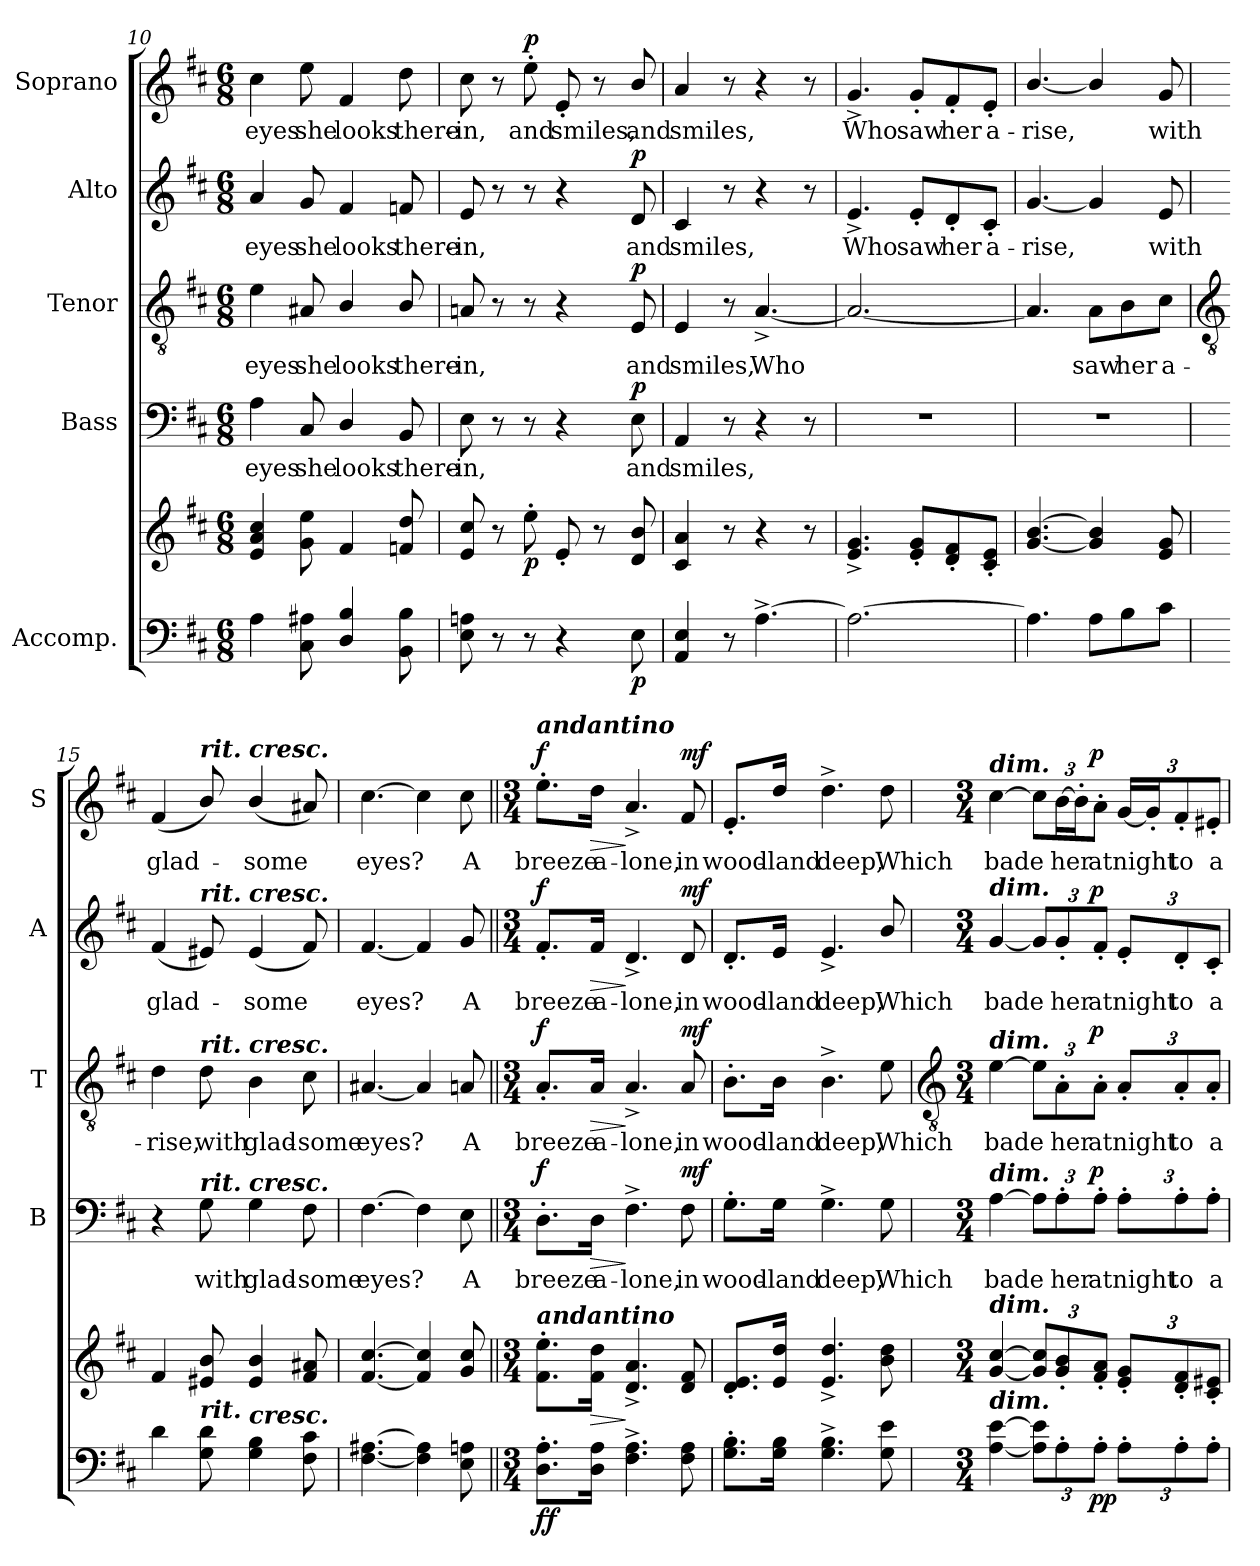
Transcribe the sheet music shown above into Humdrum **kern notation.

**kern	**kern	**dynam	**kern	**text	**dynam	**kern	**text	**dynam	**kern	**text	**dynam	**kern	**text	**dynam
*part5	*part5	*part5	*part4	*part4	*part4	*part3	*part3	*part3	*part2	*part2	*part2	*part1	*part1	*part1
*staff6	*staff5	*staff5/6	*staff4	*staff4	*staff4	*staff3	*staff3	*staff3	*staff2	*staff2	*staff2	*staff1	*staff1	*staff1
*I"Accomp.	*	*	*I"Bass	*	*	*I"Tenor	*	*	*I"Alto	*	*	*I"Soprano	*	*
*	*	*	*I'B	*	*	*I'T	*	*	*I'A	*	*	*I'S	*	*
!!LO:LB:g=z
*clefF4	*clefG2	*	*clefF4	*	*	*clefGv2	*	*	*clefG2	*	*	*clefG2	*	*
*k[f#c#]	*k[f#c#]	*	*k[f#c#]	*	*	*k[f#c#]	*	*	*k[f#c#]	*	*	*k[f#c#]	*	*
*D:	*D:	*	*D:	*	*	*D:	*	*	*D:	*	*	*D:	*	*
*M6/8	*M6/8	*	*M6/8	*	*	*M6/8	*	*	*M6/8	*	*	*M6/8	*	*
=10	=10	=10	=10	=10	=10	=10	=10	=10	=10	=10	=10	=10	=10	=10
!	!	!	!	!LO:LY:b	!	!	!LO:LY:b	!	!	!LO:LY:b	!	!	!LO:LY:b	!
4A	4e 4a 4cc#	.	4A	eyes	.	4e	eyes	.	4a	eyes	.	4cc#	eyes	.
!	!	!	!	!LO:LY:b	!	!	!LO:LY:b	!	!	!LO:LY:b	!	!	!LO:LY:b	!
8C# 8A#X	8g 8ee	.	8C#	she	.	8A#X	she	.	8g	she	.	8ee	she	.
!	!	!	!	!LO:LY:b	!	!	!LO:LY:b	!	!	!LO:LY:b	!	!	!LO:LY:b	!
4D/ 4B/	4f#	.	4D/	looks	.	4B/	looks	.	4f#	looks	.	4f#	looks	.
!	!	!	!	!LO:LY:b	!	!	!LO:LY:b	!	!	!LO:LY:b	!	!	!LO:LY:b	!
8BB 8B	8fn 8dd	.	8BB	there-	.	8B/	there-	.	8fn	there-	.	8dd	there-	.
=11	=11	=11	=11	=11	=11	=11	=11	=11	=11	=11	=11	=11	=11	=11
!	!	!	!	!LO:LY:b	!	!	!LO:LY:b	!	!	!LO:LY:b	!	!	!LO:LY:b	!
8E 8An	8e 8cc#	.	8E	-in,	.	8An	-in,	.	8e	-in,	.	8cc#	-in,	.
8r	8r	.	8r	.	.	8r	.	.	8r	.	.	8r	.	.
!	!	!LO:DY:b	!	!	!	!	!	!	!	!	!	!	!LO:LY:b	!LO:DY:b
8r	8ee'	p	8r	.	.	8r	.	.	8r	.	.	8ee'	and	p
!	!	!	!	!	!	!	!	!	!	!	!	!	!LO:LY:b	!
4r	8e'	.	4r	.	.	4r	.	.	4r	.	.	8e'	smiles,	.
.	8r	.	.	.	.	.	.	.	.	.	.	8r	.	.
!	!	!LO:DY:b=2	!	!LO:LY:b	!LO:DY:b	!	!LO:LY:b	!LO:DY:b	!	!LO:LY:b	!LO:DY:b	!	!LO:LY:b	!
8E	8d/ 8b/	p	8E	and	p	8E	and	p	8d	and	p	8b/	and	.
=12	=12	=12	=12	=12	=12	=12	=12	=12	=12	=12	=12	=12	=12	=12
!	!	!	!	!LO:LY:b	!	!	!LO:LY:b	!	!	!LO:LY:b	!	!	!LO:LY:b	!
4AA 4E	4c# 4a	.	4AA	smiles,	.	4E	smiles,	.	4c#	smiles,	.	4a	smiles,	.
8r	8r	.	8r	.	.	8r	.	.	8r	.	.	8r	.	.
!	!	!	!	!	!	!	!LO:LY:b	!	!	!	!	!	!	!
[4.A^	4r	.	4r	.	.	[4.A^	Who	.	4r	.	.	4r	.	.
.	8r	.	8r	.	.	.	.	.	8r	.	.	8r	.	.
=13	=13	=13	=13	=13	=13	=13	=13	=13	=13	=13	=13	=13	=13	=13
!	!	!	!LO:N:vis=1	!	!	!	!	!	!	!LO:LY:b	!	!	!LO:LY:b	!
2.A_	4.e^ 4.g^	.	2.r	.	.	2.A_	.	.	4.e^	Who	.	4.g^	Who	.
!	!	!	!	!	!	!	!	!	!	!LO:LY:b	!	!	!LO:LY:b	!
.	8e' 8g'L	.	.	.	.	.	.	.	8e'/L	saw	.	8g'/L	saw	.
!	!	!	!	!	!	!	!	!	!	!LO:LY:b	!	!	!LO:LY:b	!
.	8d' 8f#'	.	.	.	.	.	.	.	8d'/	her	.	8f#'/	her	.
!	!	!	!	!	!	!	!	!	!	!LO:LY:b	!	!	!LO:LY:b	!
.	8c#' 8e'J	.	.	.	.	.	.	.	8c#'/J	a-	.	8e'/J	a-	.
=14	=14	=14	=14	=14	=14	=14	=14	=14	=14	=14	=14	=14	=14	=14
!	!	!	!LO:N:vis=1	!	!	!	!	!	!	!LO:LY:b	!	!	!LO:LY:b	!
4.A]	[4.g/ [4.b/	.	2.r	.	.	4.A]	.	.	[4.g	-rise,	.	[4.b/	-rise,	.
!	!	!	!	!	!	!	!LO:LY:b	!	!	!	!	!	!	!
8AL	4g/] 4b/]	.	.	.	.	8A\L	saw	.	4g]	.	.	4b/]	.	.
!	!	!	!	!	!	!	!LO:LY:b	!	!	!	!	!	!	!
8B	.	.	.	.	.	8B\	her	.	.	.	.	.	.	.
!	!	!	!	!	!	!	!LO:LY:b	!	!	!LO:LY:b	!	!	!LO:LY:b	!
8c#J	8e 8g	.	.	.	.	8c#\J	a-	.	8e	with	.	8g	with	.
!!LO:LB:g=z
=15	=15	=15	=15	=15	=15	=15	=15	=15	=15	=15	=15	=15	=15	=15
*	*	*	*	*	*	*clefGv2	*	*	*	*	*	*	*	*
!	!	!	!	!	!	!	!LO:LY:b	!	!	!LO:LY:b	!	!	!LO:LY:b	!
4d	4f#	.	4r	.	.	4d	-rise,	.	(<4f#	glad-	.	(<4f#	glad-	.
!	!	!	!	!	!	!	!	!	!	!	!	!LO:TX:a:Bi:t=rit.	!	!
!	!	!	!	!	!	!	!	!	!LO:TX:a:Bi:t=rit.	!	!	!	!	!
!	!	!	!	!	!	!LO:TX:a:Bi:t=rit.	!	!	!	!	!	!	!	!
!	!	!	!LO:TX:a:Bi:t=rit.	!	!	!	!	!	!	!	!	!	!	!
!LO:TX:a:Bi:t=rit.	!	!	!	!	!	!	!	!	!	!	!	!	!	!
!	!	!	!	!LO:LY:b	!	!	!LO:LY:b	!	!	!	!	!	!	!
8G 8d	8e#X/ 8b/	.	8G	with	.	8d	with	.	8e#X)	.	.	8b/)	.	.
!	!	!	!	!	!	!	!	!	!	!	!	!LO:TX:a:Bi:t=cresc.	!	!
!	!	!	!	!	!	!	!	!	!LO:TX:a:Bi:t=cresc.	!	!	!	!	!
!	!	!	!	!	!	!LO:TX:a:Bi:t=cresc.	!	!	!	!	!	!	!	!
!	!	!	!LO:TX:a:Bi:t=cresc.	!	!	!	!	!	!	!	!	!	!	!
!LO:TX:a:Bi:t=cresc.	!	!	!	!	!	!	!	!	!	!	!	!	!	!
!	!	!	!	!LO:LY:b	!	!	!LO:LY:b	!	!	!LO:LY:b	!	!	!LO:LY:b	!
4G 4B	4e#/ 4b/	.	4G	glad-	.	4B	glad-	.	(<4e#	some	.	(<4b/	some	.
!	!	!	!	!LO:LY:b	!	!	!LO:LY:b	!	!	!	!	!	!	!
8F# 8c#	8f# 8a#X	.	8F#	-some	.	8c#	-some	.	8f#)	.	.	8a#X)	.	.
=16	=16	=16	=16	=16	=16	=16	=16	=16	=16	=16	=16	=16	=16	=16
!	!	!	!	!LO:LY:b	!	!	!LO:LY:b	!	!	!LO:LY:b	!	!	!LO:LY:b	!
[4.F# [4.A#X	[4.f# [4.cc#	.	[4.F#	eyes?	.	[4.A#X	eyes?	.	[4.f#	eyes?	.	[4.cc#	eyes?	.
4F#] 4A#]	4f#] 4cc#]	.	4F#]	.	.	4A#]	.	.	4f#]	.	.	4cc#]	.	.
!	!	!	!	!LO:LY:b	!	!	!LO:LY:b	!	!	!LO:LY:b	!	!	!LO:LY:b	!
8E 8An	8g 8cc#	.	8E	A	.	8An	A	.	8g	A	.	8cc#	A	.
=17||	=17||	=17||	=17||	=17||	=17||	=17||	=17||	=17||	=17||	=17||	=17||	=17||	=17||	=17||
*M3/4	*M3/4	*	*M3/4	*	*	*M3/4	*	*	*M3/4	*	*	*M3/4	*	*
!	!	!	!	!	!	!	!	!	!	!	!	!LO:TX:a:Bi:t=andantino	!	!
!	!LO:TX:a:Bi:t=andantino	!	!	!	!	!	!	!	!	!	!	!	!	!
!	!	!LO:DY:b=2	!	!LO:LY:b	!	!	!LO:LY:b	!	!	!LO:LY:b	!	!	!LO:LY:b	!
!	!	!LO:DY:n=1:b	!	!	!LO:DY:b	!	!	!LO:DY:b	!	!	!LO:DY:b	!	!	!LO:DY:b
8.D' 8.A'L	8.f#' 8.ee'L	f f	8.D'\L	breeze	f	8.A'/L	breeze	f	8.f#'/L	breeze	f	8.ee'\L	breeze	f
!	!	!LO:HP:b	!	!LO:LY:b	!LO:HP:b	!	!LO:LY:b	!LO:HP:b	!	!LO:LY:b	!LO:HP:b	!	!LO:LY:b	!LO:HP:b
16D 16AJ	16f# 16ddJ	>	16D\Jk	a-	>	16A/Jk	a-	>	16f#/Jk	a-	>	16dd\Jk	a-	>
!	!	!	!	!LO:LY:b	!	!	!LO:LY:b	!	!	!LO:LY:b	!	!	!LO:LY:b	!
4.F#^ 4.A^	4.d^ 4.a^	]	4.F#^	-lone,	]	4.A^	-lone,	]	4.d^	-lone,	]	4.a^	-lone,	]
!	!	!LO:DY:n=2:b=2	!	!LO:LY:b	!	!	!LO:LY:b	!	!	!LO:LY:b	!	!	!LO:LY:b	!
!	!	!LO:DY:n=3:b	!	!	!LO:DY:b	!	!	!LO:DY:b	!	!	!LO:DY:b	!	!	!LO:DY:b
8F# 8A	8d 8f#	mf mf	8F#	in	mf	8A	in	mf	8d	in	mf	8f#	in	mf
=18	=18	=18	=18	=18	=18	=18	=18	=18	=18	=18	=18	=18	=18	=18
!	!	!	!	!LO:LY:b	!	!	!LO:LY:b	!	!	!LO:LY:b	!	!	!LO:LY:b	!
8.G' 8.B'L	8.d' 8.e'L	.	8.G'\L	wood-	.	8.B'\L	wood-	.	8.d'/L	wood-	.	8.e'/L	wood-	.
!	!	!	!	!LO:LY:b	!	!	!LO:LY:b	!	!	!LO:LY:b	!	!	!LO:LY:b	!
16G 16BJ	16e 16ddJ	.	16G\Jk	-land	.	16B\Jk	-land	.	16e/Jk	-land	.	16dd/Jk	-land	.
!	!	!	!	!LO:LY:b	!	!	!LO:LY:b	!	!	!LO:LY:b	!	!	!LO:LY:b	!
4.G^ 4.B^	4.e^ 4.dd^	.	4.G^	deep,	.	4.B^	deep,	.	4.e^	deep,	.	4.dd^	deep,	.
!	!	!	!	!LO:LY:b	!	!	!LO:LY:b	!	!	!LO:LY:b	!	!	!LO:LY:b	!
8G 8e	8b 8dd	.	8G	Which	.	8e	Which	.	8b/	Which	.	8dd	Which	.
!!LO:LB:g=z
=19	=19	=19	=19	=19	=19	=19	=19	=19	=19	=19	=19	=19	=19	=19
*	*	*	*	*	*	*clefGv2	*	*	*	*	*	*	*	*
*M3/4	*M3/4	*	*M3/4	*	*	*M3/4	*	*	*M3/4	*	*	*M3/4	*	*
!	!	!	!	!	!	!	!	!	!	!	!	!LO:TX:a:Bi:t=dim.	!	!
!	!	!	!	!	!	!	!	!	!LO:TX:a:Bi:t=dim.	!	!	!	!	!
!	!	!	!	!	!	!LO:TX:a:Bi:t=dim.	!	!	!	!	!	!	!	!
!	!	!	!LO:TX:a:Bi:t=dim.	!	!	!	!	!	!	!	!	!	!	!
!	!LO:TX:a:Bi:t=dim.	!	!	!	!	!	!	!	!	!	!	!	!	!
!LO:TX:a:Bi:t=dim.	!	!	!	!	!	!	!	!	!	!	!	!	!	!
!	!	!	!	!LO:LY:b	!	!	!LO:LY:b	!	!	!LO:LY:b	!	!	!LO:LY:b	!
[4A [4e	[4g [4cc#	.	[4A	bade	.	[4e	bade	.	[4g	bade	.	[4cc#	bade	.
12A] 12e]L	12g] 12cc#]L	.	12A\L]	.	.	12e\L]	.	.	12g/L]	.	.	12cc#\L]	.	.
!	!	!	!	!LO:LY:b	!	!	!LO:LY:b	!	!	!LO:LY:b	!	!	!LO:LY:b	!
12A'	12g' 12b'	.	12A'\	her	.	12A'\	her	.	12g'/	her	.	[24b\k	her	.
.	.	.	.	.	.	.	.	.	.	.	.	24b'\K]	.	.
!	!	!LO:DY:b=2	!	!LO:LY:b	!	!	!LO:LY:b	!	!	!LO:LY:b	!	!	!LO:LY:b	!
!	!	!LO:DY:n=1:b	!	!	!LO:DY:b	!	!	!LO:DY:b	!	!	!LO:DY:b	!	!	!LO:DY:b
12A'J	12f#' 12a'J	p p	12A'\J	at	p	12A'\J	at	p	12f#'/J	at	p	12a'\J	at	p
!	!	!	!	!LO:LY:b	!	!	!LO:LY:b	!	!	!LO:LY:b	!	!	!LO:LY:b	!
12A'L	12e' 12g'L	.	12A'\L	night	.	12A'/L	night	.	12e'/L	night	.	[24g/LL	night	.
.	.	.	.	.	.	.	.	.	.	.	.	24g'/J]	.	.
!	!	!	!	!LO:LY:b	!	!	!LO:LY:b	!	!	!LO:LY:b	!	!	!LO:LY:b	!
12A'	12d' 12f#'	.	12A'\	to	.	12A'/	to	.	12d'/	to	.	12f#'/	to	.
!	!	!	!	!LO:LY:b	!	!	!LO:LY:b	!	!	!LO:LY:b	!	!	!LO:LY:b	!
12A'J	12c#' 12e#X'J	.	12A'\J	a-	.	12A'/J	a-	.	12c#'/J	a-	.	12e#X'/J	a-	.
=	=	=	=	=	=	=	=	=	=	=	=	=	=	=
*-	*-	*-	*-	*-	*-	*-	*-	*-	*-	*-	*-	*-	*-	*-
